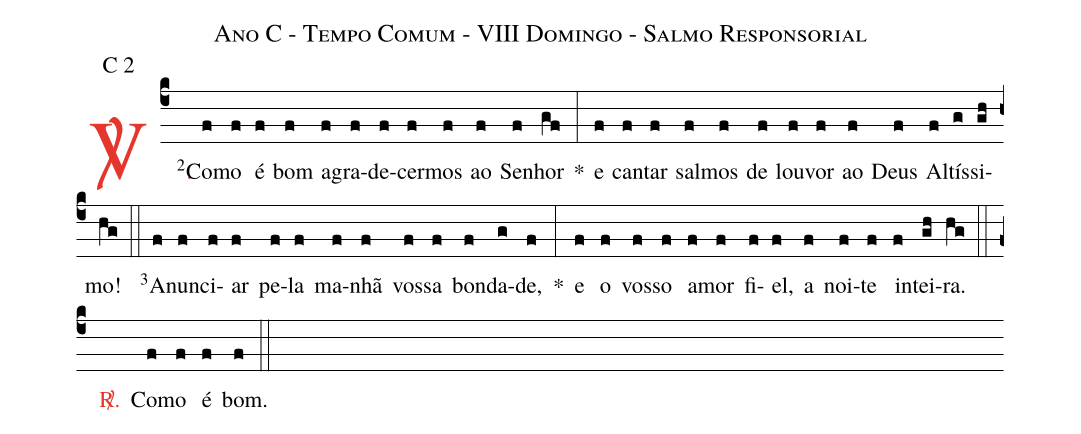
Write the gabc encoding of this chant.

name: Ano C - Tempo Comum - VIII Domingo - Salmo Responsorial;
mode: C 2;
%%
(c4)

<c><sp>V/</sp>.</c>() <v>\VSup{2}</v>Co(f)mo(f) é(f) bom(f) a(f)gra(f)de(f)cer(f)mos(f) ao(f) Se(f)nhor(gf) *(:)
e(f) can(f)tar(f) sal(f)mos(f) de(f) lou(f)vor(f) ao(f) Deus(f) Al(f)tís(g)si(gh)mo!(hg)

(::)

<v>\VSup{3}</v>A(f)nun(f)ci(f)ar(f) pe(f)la(f) ma(f)nhã(f) vos(f)sa(f) bon(f)da(g)de,(f) *(:)
e(f) o(f) vos(f)so(f) a(f)mor(f) fi(f)el,(f) a(f) noi(f)te(f) in(f)tei(gh)ra.(hg)

(::)

<c><sp>R/</sp>.</c>() Co(f)mo(f) é(f) bom.(f)

(::)
